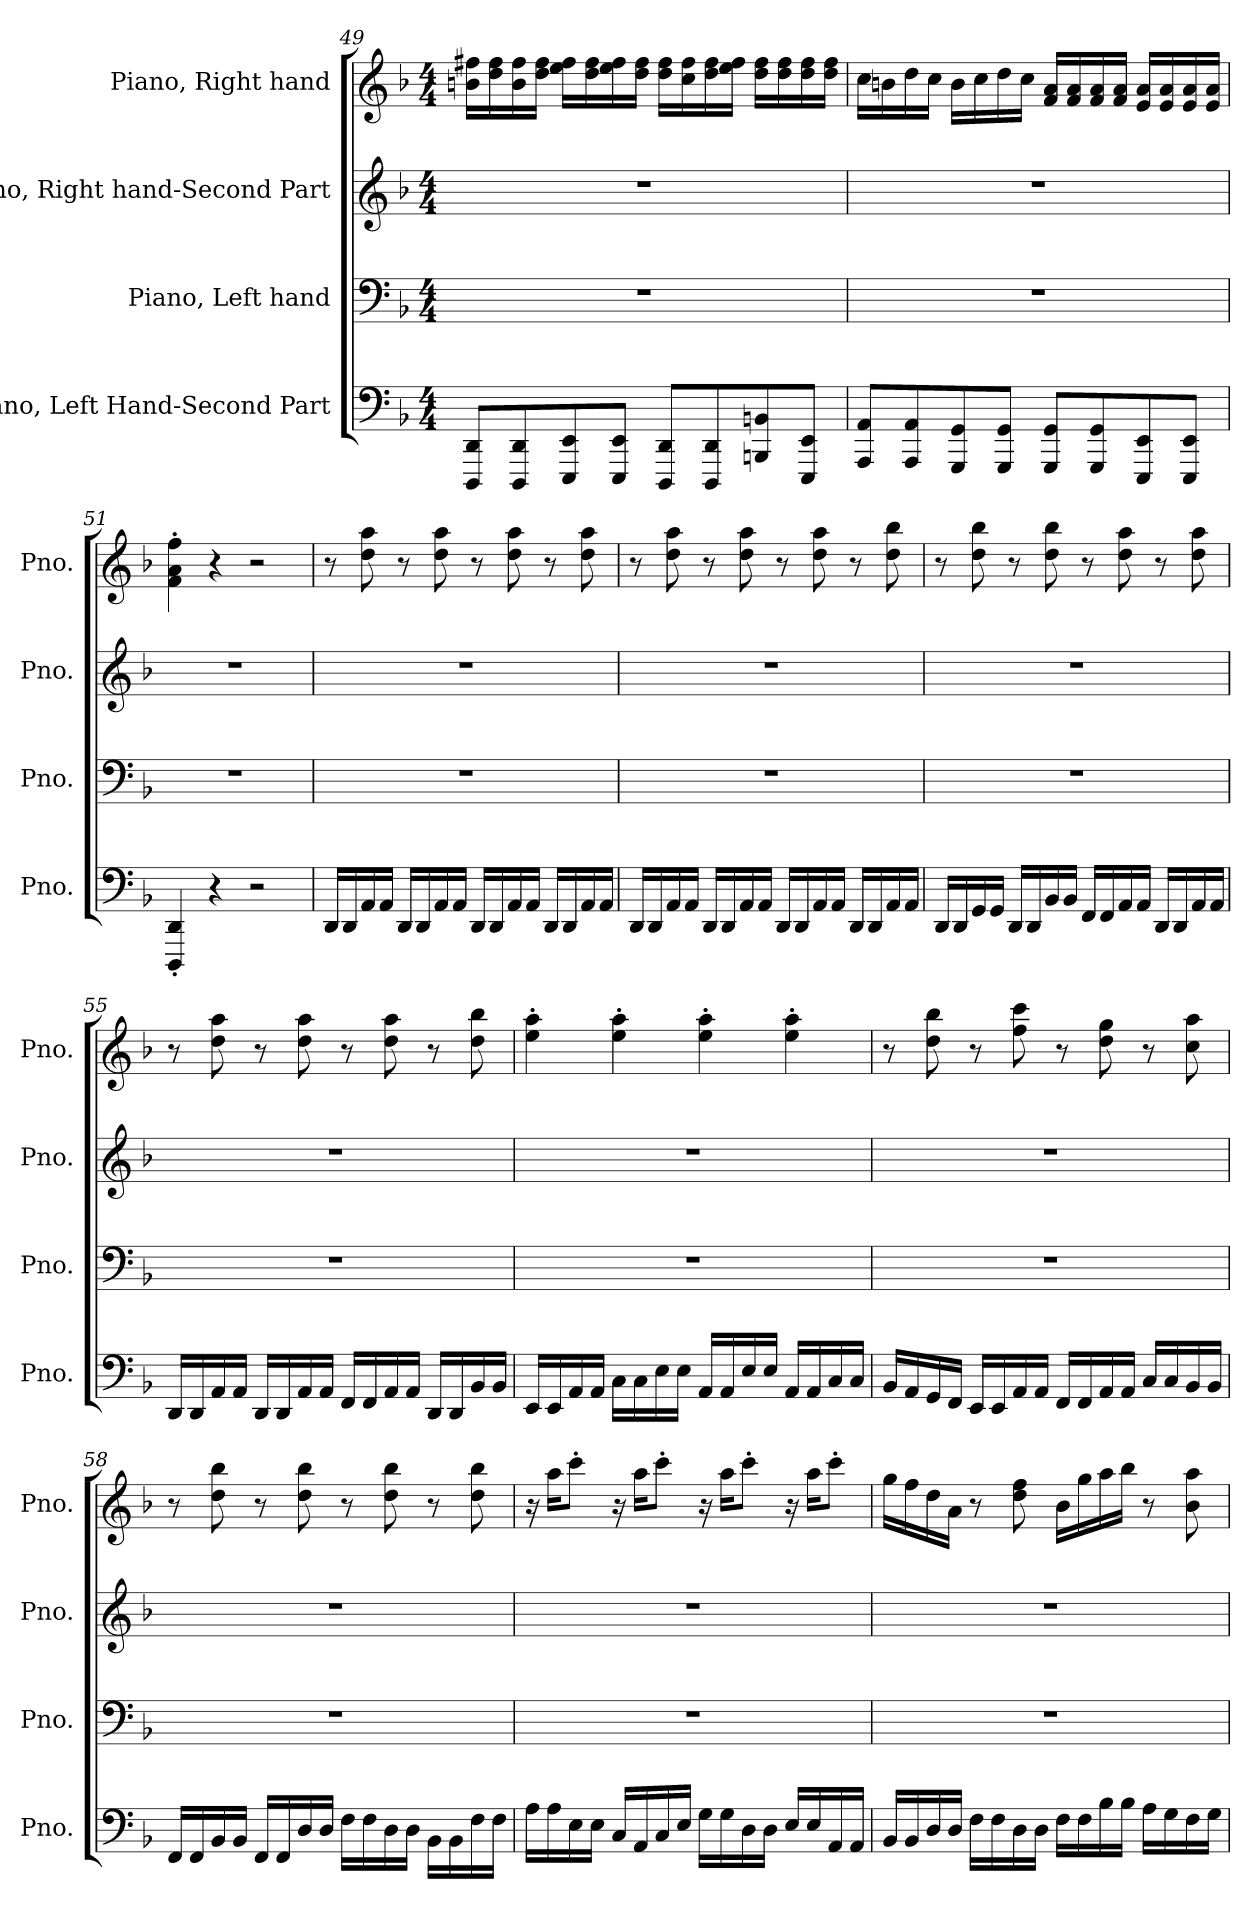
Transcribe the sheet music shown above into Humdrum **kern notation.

**kern	**kern	**kern	**kern
*part4	*part3	*part2	*part1
*staff4	*staff3	*staff2	*staff1
*I"Piano, Left Hand-Second Part	*I"Piano, Left hand	*I"Piano, Right hand-Second Part	*I"Piano, Right hand
*I'Pno.	*I'Pno.	*I'Pno.	*I'Pno.
*clefF4	*clefF4	*clefG2	*clefG2
*k[b-]	*k[b-]	*k[b-]	*k[b-]
*M4/4	*M4/4	*M4/4	*M4/4
=49	=49	=49	=49
8DDD/ 8DD/L	1r	1r	16bn\ 16ff#X\LL
.	.	.	16dd\ 16ff#\
8DDD/ 8DD/	.	.	16b\ 16ff#\
.	.	.	16dd\ 16ff#\JJ
8EEE/ 8EE/	.	.	16ee\ 16ff#\LL
.	.	.	16dd\ 16ff#\
8EEE/ 8EE/J	.	.	16ee\ 16ff#\
.	.	.	16dd\ 16ff#\JJ
8DDD/ 8DD/L	.	.	16dd\ 16ff#\LL
.	.	.	16cc\ 16ff#\
8DDD/ 8DD/	.	.	16dd\ 16ff#\
.	.	.	16ee\ 16ff#\JJ
8BBBn/ 8BBn/	.	.	16dd\ 16ff#\LL
.	.	.	16dd\ 16ff#\
8EEE/ 8EE/J	.	.	16dd\ 16ff#\
.	.	.	16dd\ 16ff#\JJ
!!LO:LB:g=z
=50	=50	=50	=50
8AAA/ 8AA/L	1r	1r	16cc\LL
.	.	.	16bn\
8AAA/ 8AA/	.	.	16dd\
.	.	.	16cc\JJ
8GGG/ 8GG/	.	.	16b\LL
.	.	.	16cc\
8GGG/ 8GG/J	.	.	16dd\
.	.	.	16cc\JJ
8GGG/ 8GG/L	.	.	16f/ 16a/LL
.	.	.	16f/ 16a/
8GGG/ 8GG/	.	.	16f/ 16a/
.	.	.	16f/ 16a/JJ
8EEE/ 8EE/	.	.	16e/ 16a/LL
.	.	.	16e/ 16a/
8EEE/ 8EE/J	.	.	16e/ 16a/
.	.	.	16e/ 16a/JJ
=51	=51	=51	=51
4DDD/' 4DD/'	1r	1r	4f\' 4a\' 4ff\'
4r	.	.	4r
2r	.	.	2r
=52	=52	=52	=52
16DD/LL	1r	1r	8r
16DD/	.	.	.
16AA/	.	.	8dd\ 8aa\
16AA/JJ	.	.	.
16DD/LL	.	.	8r
16DD/	.	.	.
16AA/	.	.	8dd\ 8aa\
16AA/JJ	.	.	.
16DD/LL	.	.	8r
16DD/	.	.	.
16AA/	.	.	8dd\ 8aa\
16AA/JJ	.	.	.
16DD/LL	.	.	8r
16DD/	.	.	.
16AA/	.	.	8dd\ 8aa\
16AA/JJ	.	.	.
!!LO:LB:g=z
=53	=53	=53	=53
16DD/LL	1r	1r	8r
16DD/	.	.	.
16AA/	.	.	8dd\ 8aa\
16AA/JJ	.	.	.
16DD/LL	.	.	8r
16DD/	.	.	.
16AA/	.	.	8dd\ 8aa\
16AA/JJ	.	.	.
16DD/LL	.	.	8r
16DD/	.	.	.
16AA/	.	.	8dd\ 8aa\
16AA/JJ	.	.	.
16DD/LL	.	.	8r
16DD/	.	.	.
16AA/	.	.	8dd\ 8bb-\
16AA/JJ	.	.	.
=54	=54	=54	=54
16DD/LL	1r	1r	8r
16DD/	.	.	.
16GG/	.	.	8dd\ 8bb-\
16GG/JJ	.	.	.
16DD/LL	.	.	8r
16DD/	.	.	.
16BB-/	.	.	8dd\ 8bb-\
16BB-/JJ	.	.	.
16FF/LL	.	.	8r
16FF/	.	.	.
16AA/	.	.	8dd\ 8aa\
16AA/JJ	.	.	.
16DD/LL	.	.	8r
16DD/	.	.	.
16AA/	.	.	8dd\ 8aa\
16AA/JJ	.	.	.
!!LO:PB:g=z
=55	=55	=55	=55
16DD/LL	1r	1r	8r
16DD/	.	.	.
16AA/	.	.	8dd\ 8aa\
16AA/JJ	.	.	.
16DD/LL	.	.	8r
16DD/	.	.	.
16AA/	.	.	8dd\ 8aa\
16AA/JJ	.	.	.
16FF/LL	.	.	8r
16FF/	.	.	.
16AA/	.	.	8dd\ 8aa\
16AA/JJ	.	.	.
16DD/LL	.	.	8r
16DD/	.	.	.
16BB-/	.	.	8dd\ 8bb-\
16BB-/JJ	.	.	.
=56	=56	=56	=56
16EE/LL	1r	1r	4ee\' 4aa\'
16EE/	.	.	.
16AA/	.	.	.
16AA/JJ	.	.	.
16C\LL	.	.	4ee\' 4aa\'
16C\	.	.	.
16E\	.	.	.
16E\JJ	.	.	.
16AA/LL	.	.	4ee\' 4aa\'
16AA/	.	.	.
16E/	.	.	.
16E/JJ	.	.	.
16AA/LL	.	.	4ee\' 4aa\'
16AA/	.	.	.
16C/	.	.	.
16C/JJ	.	.	.
!!LO:LB:g=z
=57	=57	=57	=57
16BB-/LL	1r	1r	8r
16AA/	.	.	.
16GG/	.	.	8dd\ 8bb-\
16FF/JJ	.	.	.
16EE/LL	.	.	8r
16EE/	.	.	.
16AA/	.	.	8ff\ 8ccc\
16AA/JJ	.	.	.
16FF/LL	.	.	8r
16FF/	.	.	.
16AA/	.	.	8dd\ 8gg\
16AA/JJ	.	.	.
16C/LL	.	.	8r
16C/	.	.	.
16BB-/	.	.	8cc\ 8aa\
16BB-/JJ	.	.	.
=58	=58	=58	=58
16FF/LL	1r	1r	8r
16FF/	.	.	.
16BB-/	.	.	8dd\ 8bb-\
16BB-/JJ	.	.	.
16FF/LL	.	.	8r
16FF/	.	.	.
16D/	.	.	8dd\ 8bb-\
16D/JJ	.	.	.
16F\LL	.	.	8r
16F\	.	.	.
16D\	.	.	8dd\ 8bb-\
16D\JJ	.	.	.
16BB-\LL	.	.	8r
16BB-\	.	.	.
16F\	.	.	8dd\ 8bb-\
16F\JJ	.	.	.
!!LO:LB:g=z
=59	=59	=59	=59
16A\LL	1r	1r	16r
16A\	.	.	16aa\KL
16E\	.	.	8ccc'\J
16E\JJ	.	.	.
16C/LL	.	.	16r
16AA/	.	.	16aa\KL
16C/	.	.	8ccc'\J
16E/JJ	.	.	.
16G\LL	.	.	16r
16G\	.	.	16aa\KL
16D\	.	.	8ccc'\J
16D\JJ	.	.	.
16E/LL	.	.	16r
16E/	.	.	16aa\KL
16AA/	.	.	8ccc'\J
16AA/JJ	.	.	.
=60	=60	=60	=60
16BB-/LL	1r	1r	16gg\LL
16BB-/	.	.	16ff\
16D/	.	.	16dd\
16D/JJ	.	.	16a\JJ
16F\LL	.	.	8r
16F\	.	.	.
16D\	.	.	8dd\ 8ff\
16D\JJ	.	.	.
16F\LL	.	.	16b-\LL
16F\	.	.	16gg\
16B-\	.	.	16aa\
16B-\JJ	.	.	16bb-\JJ
16A\LL	.	.	8r
16G\	.	.	.
16F\	.	.	8b-\ 8aa\
16G\JJ	.	.	.
=	=	=	=
*-	*-	*-	*-
